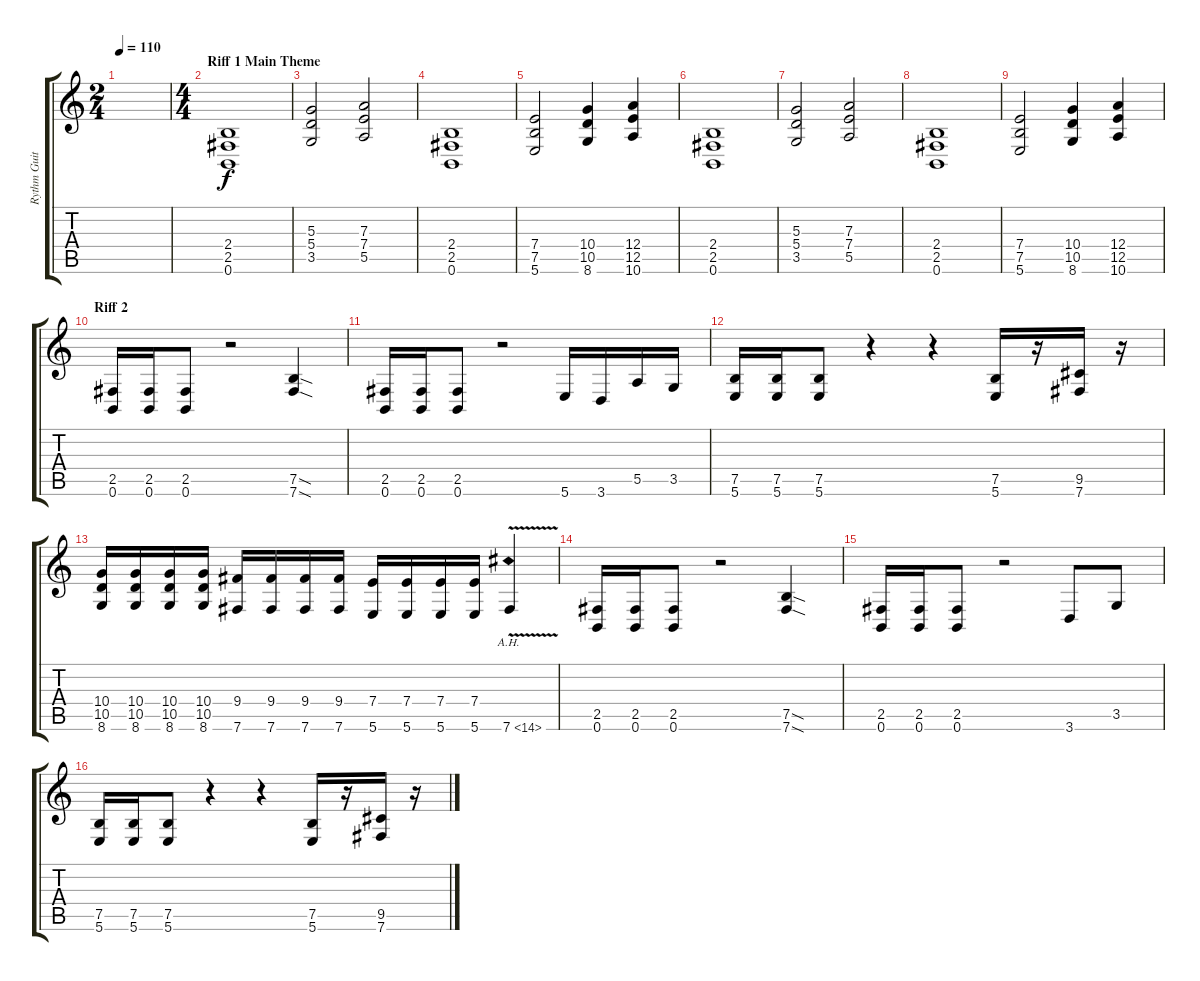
\track ("Rythm Guitar" "Rythm Guit") {instrument distortionguitar}
\staff {score tabs}
\tuning (B3 Gb3 D3 A2 E2 B1) {hide}
\ts (2 4)
\tempo 110
\clef g2
\ks c
|
\ts (4 4)
\section ("" "Riff 1 Main Theme")
(2.4 2.5 0.6).1 |
(5.3 5.4 3.5).2 (7.3 7.4 5.5).2 |
(2.4 2.5 0.6).1 |
(7.4 7.5 5.6).2 (10.4 10.5 8.6).4 (12.4 12.5 10.6).4 |
(2.4 2.5 0.6).1 |
(5.3 5.4 3.5).2 (7.3 7.4 5.5).2 |
(2.4 2.5 0.6).1 |
(7.4 7.5 5.6).2 (10.4 10.5 8.6).4 (12.4 12.5 10.6).4 |
\section ("" "Riff 2")
(2.5 0.6).16 (2.5 0.6).16 (2.5 0.6).8 r.2 (7.5{sod} 7.6{sod}).4 |
(2.5 0.6).16 (2.5 0.6).16 (2.5 0.6).8 r.2 5.6.16 3.6.16 5.5.16 3.5.16 |
(7.5 5.6).16 (7.5 5.6).16 (7.5 5.6).8 r.4 r.4 (7.5 5.6).16 r.16 (9.5 7.6).16 r.16 |
(10.4 10.5 8.6).16 (10.4 10.5 8.6).16 (10.4 10.5 8.6).16 (10.4 10.5 8.6).16 (9.4 7.6).16 (9.4 7.6).16 (9.4 7.6).16 (9.4 7.6).16 (7.4 5.6).16 (7.4 5.6).16 (7.4 5.6).16 (7.4 5.6).16 7.6{ah 7 v}.4 |
(2.5 0.6).16 (2.5 0.6).16 (2.5 0.6).8 r.2 (7.5{sod} 7.6{sod}).4 |
(2.5 0.6).16 (2.5 0.6).16 (2.5 0.6).8 r.2 3.6.8 3.5.8 |
(7.5 5.6).16 (7.5 5.6).16 (7.5 5.6).8 r.4 r.4 (7.5 5.6).16 r.16 (9.5 7.6).16 r.16
